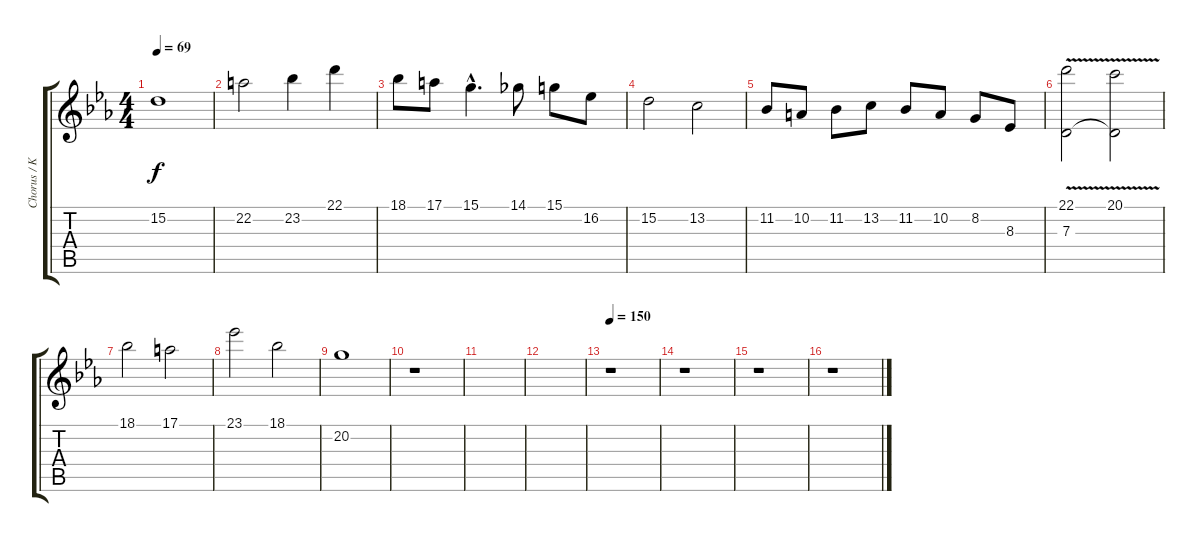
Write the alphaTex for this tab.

\track ("Chorus / Keyboard Fills" "Chorus / K") {instrument churchorgan}
\staff {score tabs}
\tuning (E4 B3 G3 D3 A2 E2) {hide}
\ts (4 4)
\tempo 69
\clef g2
\ks cminor
15.2.1{dy f} |
22.2.2 23.2.4 22.1.4 |
18.1.8 17.1.8 15.1{hac}.4{d} 14.1.8 15.1.8 16.2.8 |
15.2.2 13.2.2 |
11.2.8 10.2.8 11.2.8 13.2.8 11.2.8 10.2.8 8.2.8 8.3.8 |
(22.1 7.3{v}).2 (20.1 7.3{t}).2 |
18.1.2 17.1.2 |
23.1.2 18.1.2 |
20.2.1 |
r.1 |
|
|
\tempo 150
r.1{volume 6 balance 4 instrument churchorgan} |
r.1 |
r.1 |
r.1
